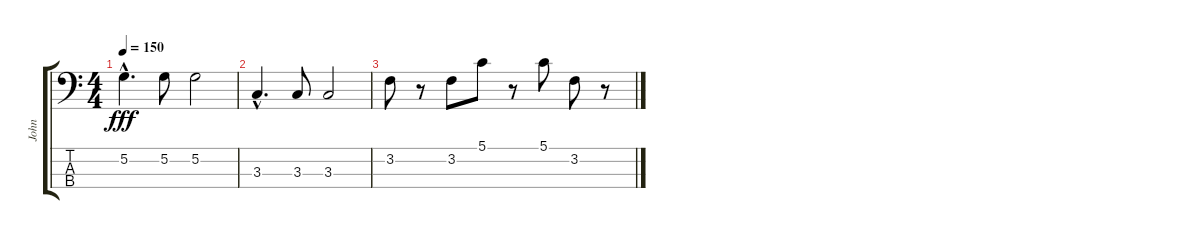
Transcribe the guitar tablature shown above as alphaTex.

\track ("John" "John") {instrument electricbassfinger}
\staff {score tabs}
\tuning (G2 D2 A1 E1) {hide}
\ts (4 4)
\tempo 150
\clef f4
\ks c
5.2{hac}.4{d dy fff} 5.2.8 5.2.2 |
3.3{hac}.4{d} 3.3.8 3.3.2 |
3.2.8 r.8 3.2.8 5.1.8 r.8 5.1.8 3.2.8 r.8
